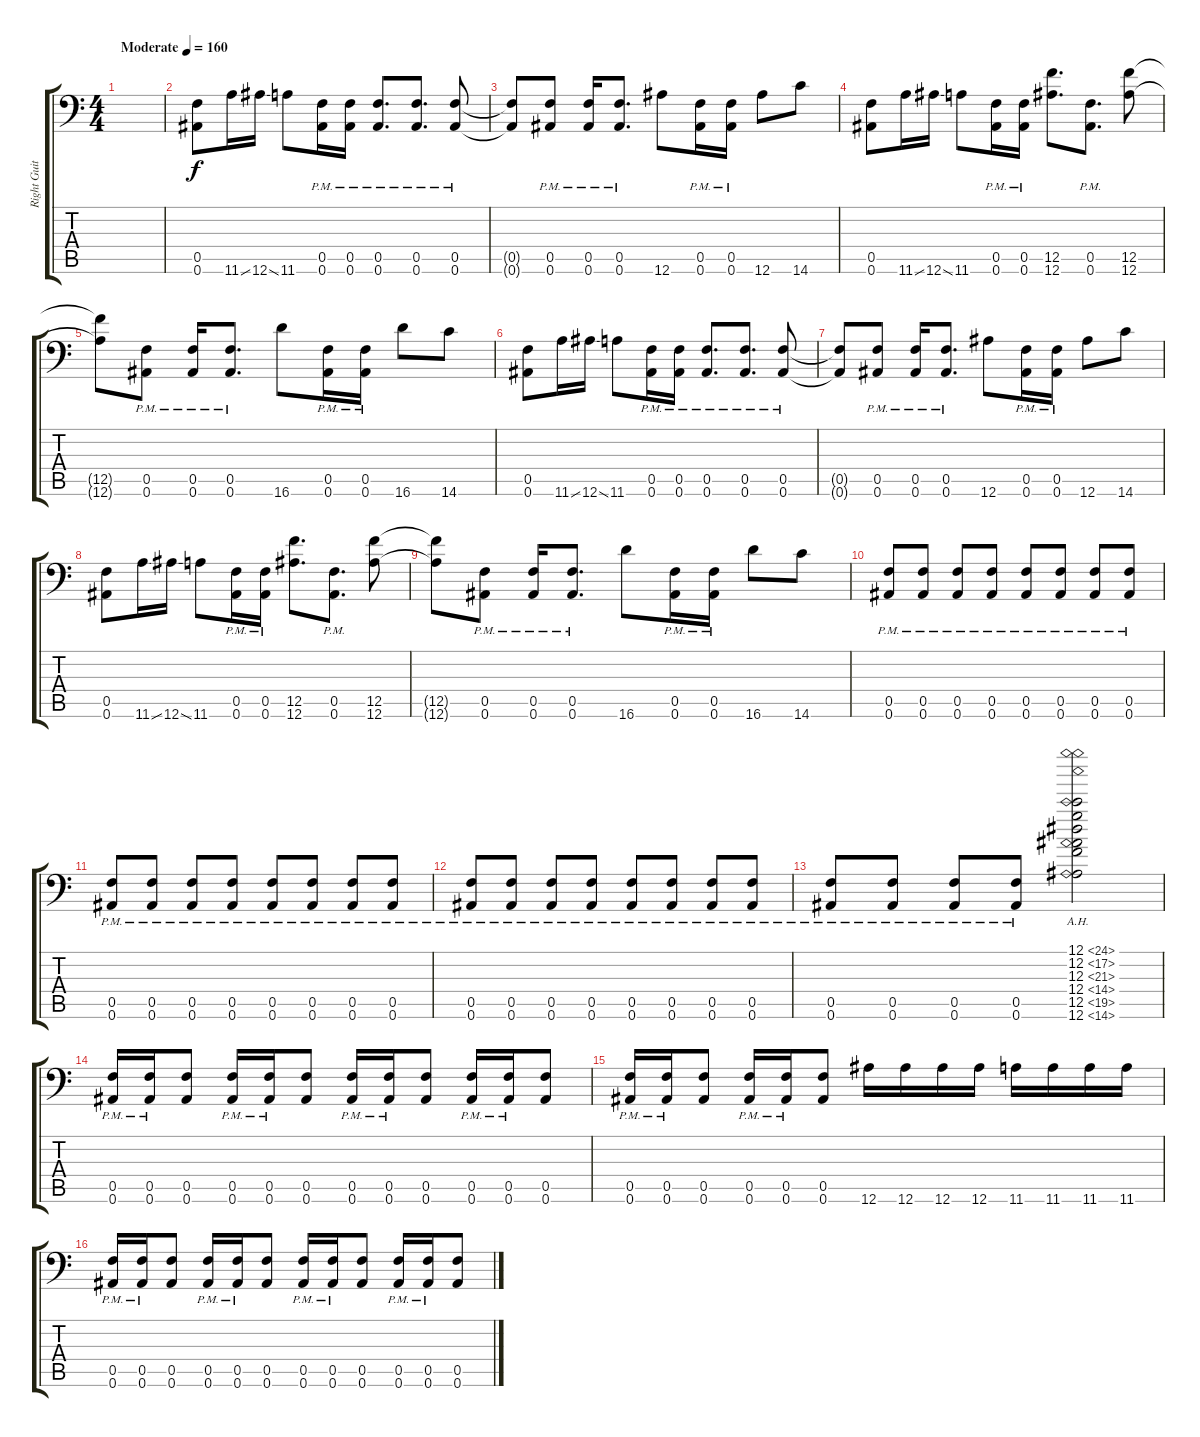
\track ("Right Guitar" "Right Guit") {instrument overdrivenguitar}
\staff {score tabs}
\tuning (C4 G3 Eb3 Bb2 F2 Bb1) {hide}
\ts (4 4)
\tempo (160 "Moderate")
\clef f4
\ks c
|
(0.5 0.6).8 11.6{ss}.16 12.6{ss}.16 11.6.8 (0.5{pm} 0.6{pm}).16 (0.5{pm} 0.6{pm}).16 (0.5{pm} 0.6{pm}).8{d} (0.5{pm} 0.6{pm}).8{d} (0.5{pm} 0.6{pm}).8 |
(0.5{t} 0.6{t}).8 (0.5{pm} 0.6{pm}).8 (0.5{pm} 0.6{pm}).16 (0.5{pm} 0.6{pm}).8{d} 12.6.8 (0.5{pm} 0.6{pm}).16 (0.5{pm} 0.6{pm}).16 12.6.8 14.6.8 |
(0.5 0.6).8 11.6{ss}.16 12.6{ss}.16 11.6.8 (0.5{pm} 0.6{pm}).16 (0.5{pm} 0.6{pm}).16 (12.5 12.6).8{d} (0.5{pm} 0.6{pm}).8{d} (12.5 12.6).8 |
(12.5{t} 12.6{t}).8 (0.5{pm} 0.6{pm}).8 (0.5{pm} 0.6{pm}).16 (0.5{pm} 0.6{pm}).8{d} 16.6.8 (0.5{pm} 0.6{pm}).16 (0.5{pm} 0.6{pm}).16 16.6.8 14.6.8 |
(0.5 0.6).8 11.6{ss}.16 12.6{ss}.16 11.6.8 (0.5{pm} 0.6{pm}).16 (0.5{pm} 0.6{pm}).16 (0.5{pm} 0.6{pm}).8{d} (0.5{pm} 0.6{pm}).8{d} (0.5{pm} 0.6{pm}).8 |
(0.5{t} 0.6{t}).8 (0.5{pm} 0.6{pm}).8 (0.5{pm} 0.6{pm}).16 (0.5{pm} 0.6{pm}).8{d} 12.6.8 (0.5{pm} 0.6{pm}).16 (0.5{pm} 0.6{pm}).16 12.6.8 14.6.8 |
(0.5 0.6).8 11.6{ss}.16 12.6{ss}.16 11.6.8 (0.5{pm} 0.6{pm}).16 (0.5{pm} 0.6{pm}).16 (12.5 12.6).8{d} (0.5{pm} 0.6{pm}).8{d} (12.5 12.6).8 |
(12.5{t} 12.6{t}).8 (0.5{pm} 0.6{pm}).8 (0.5{pm} 0.6{pm}).16 (0.5{pm} 0.6{pm}).8{d} 16.6.8 (0.5{pm} 0.6{pm}).16 (0.5{pm} 0.6{pm}).16 16.6.8 14.6.8 |
(0.5{pm} 0.6{pm}).8 (0.5{pm} 0.6{pm}).8 (0.5{pm} 0.6{pm}).8 (0.5{pm} 0.6{pm}).8 (0.5{pm} 0.6{pm}).8 (0.5{pm} 0.6{pm}).8 (0.5{pm} 0.6{pm}).8 (0.5{pm} 0.6{pm}).8 |
(0.5{pm} 0.6{pm}).8 (0.5{pm} 0.6{pm}).8 (0.5{pm} 0.6{pm}).8 (0.5{pm} 0.6{pm}).8 (0.5{pm} 0.6{pm}).8 (0.5{pm} 0.6{pm}).8 (0.5{pm} 0.6{pm}).8 (0.5{pm} 0.6{pm}).8 |
(0.5{pm} 0.6{pm}).8 (0.5{pm} 0.6{pm}).8 (0.5{pm} 0.6{pm}).8 (0.5{pm} 0.6{pm}).8 (0.5{pm} 0.6{pm}).8 (0.5{pm} 0.6{pm}).8 (0.5{pm} 0.6{pm}).8 (0.5{pm} 0.6{pm}).8 |
(0.5{pm} 0.6{pm}).8 (0.5{pm} 0.6{pm}).8 (0.5{pm} 0.6{pm}).8 (0.5{pm} 0.6{pm}).8 (12.1{ah 12} 12.2{ah 5} 12.3{ah 9} 12.4{ah 2} 12.5{ah 7} 12.6{ah 2}).2 |
(0.5{pm} 0.6{pm}).16 (0.5{pm} 0.6{pm}).16 (0.5 0.6).8 (0.5{pm} 0.6{pm}).16 (0.5{pm} 0.6{pm}).16 (0.5 0.6).8 (0.5{pm} 0.6{pm}).16 (0.5{pm} 0.6{pm}).16 (0.5 0.6).8 (0.5{pm} 0.6{pm}).16 (0.5{pm} 0.6{pm}).16 (0.5 0.6).8 |
(0.5{pm} 0.6{pm}).16 (0.5{pm} 0.6{pm}).16 (0.5 0.6).8 (0.5{pm} 0.6{pm}).16 (0.5{pm} 0.6{pm}).16 (0.5 0.6).8 12.6.16 12.6.16 12.6.16 12.6.16 11.6.16 11.6.16 11.6.16 11.6.16 |
(0.5{pm} 0.6{pm}).16 (0.5{pm} 0.6{pm}).16 (0.5 0.6).8 (0.5{pm} 0.6{pm}).16 (0.5{pm} 0.6{pm}).16 (0.5 0.6).8 (0.5{pm} 0.6{pm}).16 (0.5{pm} 0.6{pm}).16 (0.5 0.6).8 (0.5{pm} 0.6{pm}).16 (0.5{pm} 0.6{pm}).16 (0.5 0.6).8
